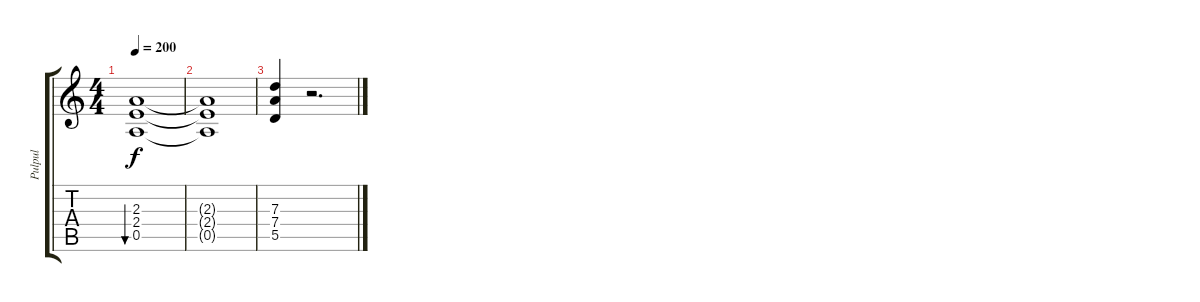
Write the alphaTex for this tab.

\track ("Pulpul" "Pulpul") {instrument electricguitarmuted}
\staff {score tabs}
\tuning (E4 B3 G3 D3 A2 E2) {hide}
\ts (4 4)
\tempo 200
\clef g2
\ks c
(2.3 2.4 0.5).1{bu 60 dy f} |
(2.3{t} 2.4{t} 0.5{t}).1 |
(7.3 7.4 5.5).4 r.2{d}
